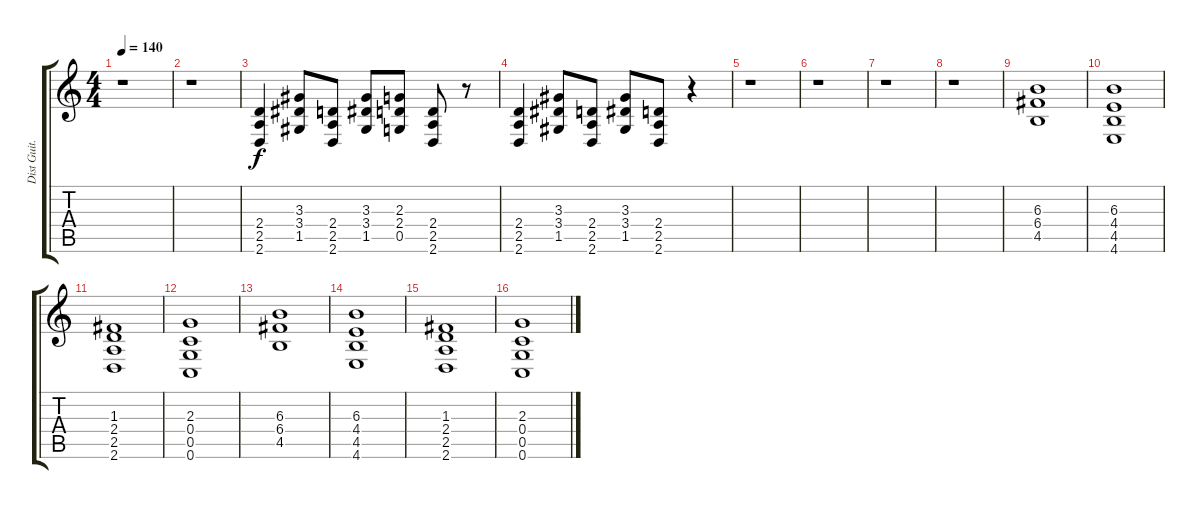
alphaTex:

\track ("Dist Guit. " "Dist Guit.") {instrument overdrivenguitar}
\staff {score tabs}
\tuning (D4 A3 F3 C3 G2 C2) {hide}
\ts (4 4)
\tempo 140
\clef g2
\ks c
r.1{dy f} |
r.1 |
(2.4 2.5 2.6).4 (3.3 3.4 1.5).8 (2.4 2.5 2.6).8 (3.3 3.4 1.5).8 (2.3 2.4 0.5).8 (2.4 2.5 2.6).8 r.8 |
(2.4 2.5 2.6).4 (3.3 3.4 1.5).8 (2.4 2.5 2.6).8 (3.3 3.4 1.5).8 (2.4 2.5 2.6).8 r.4 |
r.1 |
r.1 |
r.1 |
r.1 |
(6.3 6.4 4.5).1 |
(6.3 4.4 4.5 4.6).1 |
(1.3 2.4 2.5 2.6).1 |
(2.3 0.4 0.5 0.6).1 |
(6.3 6.4 4.5).1 |
(6.3 4.4 4.5 4.6).1 |
(1.3 2.4 2.5 2.6).1 |
(2.3 0.4 0.5 0.6).1
